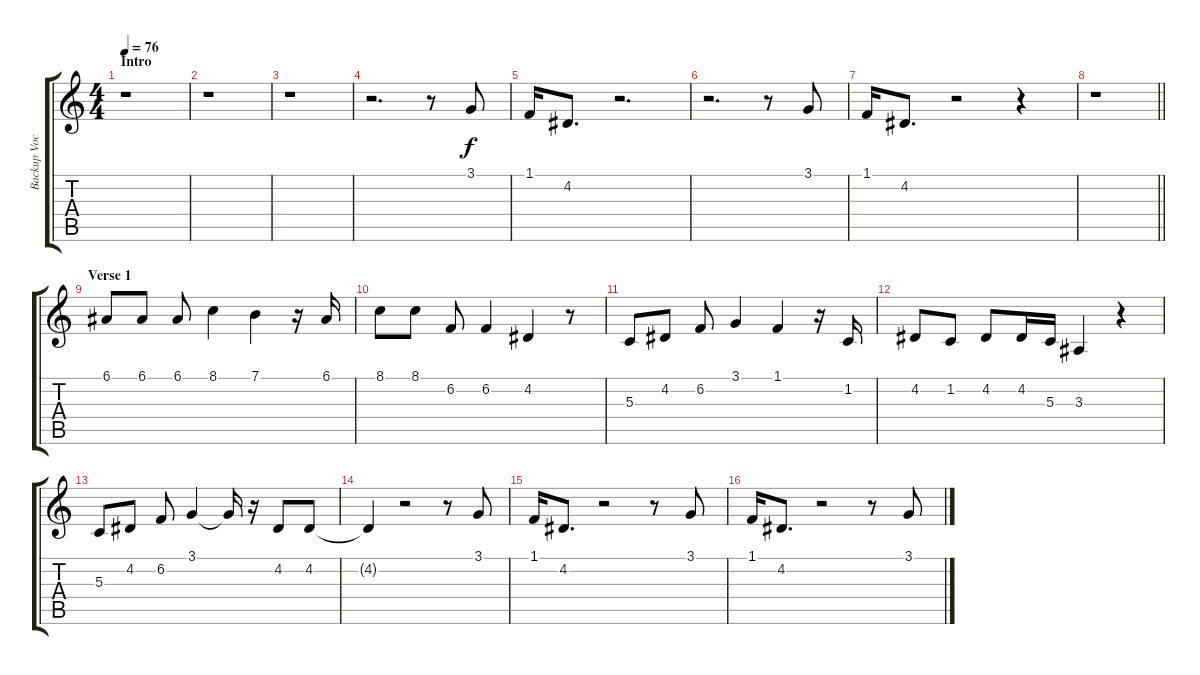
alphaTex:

\track ("Backup Vocal" "Backup Voc") {mute instrument tenorsax}
\staff {score tabs}
\tuning (E4 B3 G3 D3 A2 E2) {hide}
\ts (4 4)
\section ("" "Intro")
\tempo 76
\clef g2
\ks c
r.1{dy f instrument tenorsax} |
r.1 |
r.1 |
r.2{d} r.8 3.1.8 |
1.1.16 4.2.8{d} r.2{d} |
r.2{d} r.8 3.1.8 |
1.1.16 4.2.8{d} r.2 r.4 |
\barLineRight lightlight
r.1 |
\section ("" "Verse 1")
6.1.8 6.1.8 6.1.8 8.1.4 7.1.4 r.16 6.1.16 |
8.1.8 8.1.8 6.2.8 6.2.4 4.2.4 r.8 |
5.3.8 4.2.8 6.2.8 3.1.4 1.1.4 r.16 1.2.16 |
4.2.8 1.2.8 4.2.8 4.2.16 5.3.16 3.3.4 r.4 |
5.3.8 4.2.8 6.2.8 3.1.4 3.1{t}.16 r.16 4.2.8 4.2.8 |
4.2{t}.4 r.2 r.8 3.1.8 |
1.1.16 4.2.8{d} r.2 r.8 3.1.8 |
1.1.16 4.2.8{d} r.2 r.8 3.1.8
